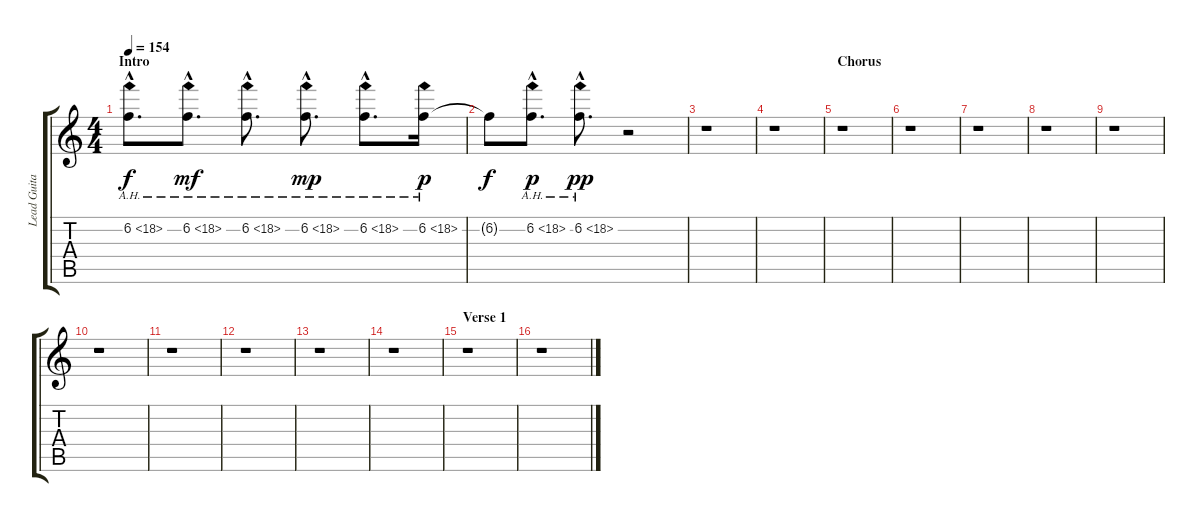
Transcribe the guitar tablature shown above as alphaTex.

\track ("Lead Guitar" "Lead Guita") {instrument distortionguitar}
\staff {score tabs}
\tuning (E4 B3 G3 D3 A2 E2) {hide}
\ts (4 4)
\section ("" "Intro")
\tempo 154
\clef g2
\ks c
6.2{ah 12 hac}.8{d dy f instrument overdrivenguitar} 6.2{ah 12 hac}.8{d dy mf} 6.2{ah 12 hac}.8{d} 6.2{ah 12 hac}.8{d dy mp} 6.2{ah 12 hac}.8{d} 6.2{ah 12}.16{dy p} |
6.2{t}.8{dy f} 6.2{ah 12 hac}.8{d dy p} 6.2{ah 12 hac}.8{d dy pp} r.2 |
r.1{instrument distortionguitar} |
r.1 |
\section ("" "Chorus")
r.1 |
r.1 |
r.1 |
r.1 |
r.1 |
r.1 |
r.1 |
r.1 |
r.1 |
r.1 |
\section ("" "Verse 1")
r.1 |
r.1
